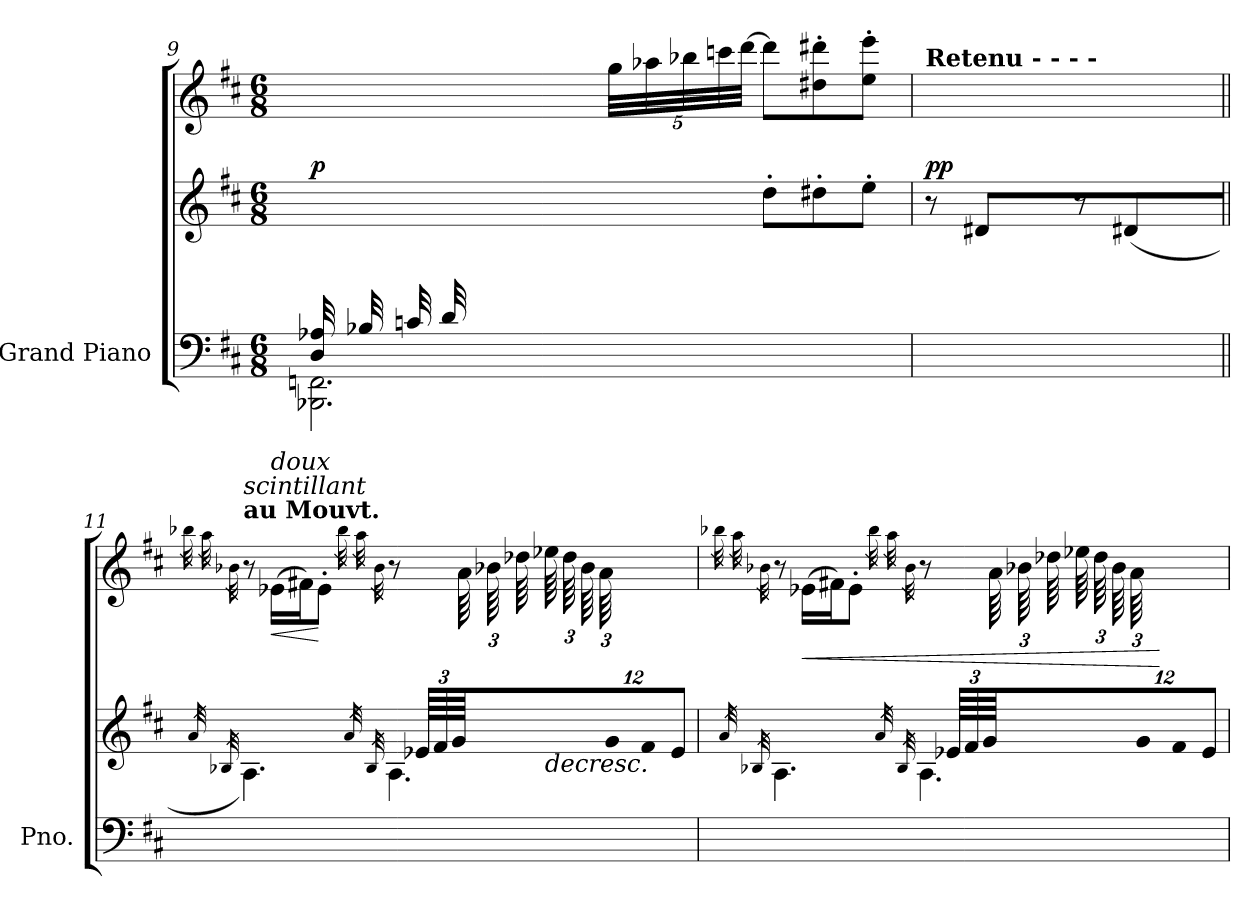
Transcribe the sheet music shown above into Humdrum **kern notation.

**kern	**kern	**kern	**dynam
*part1	*part1	*part1	*part1
*staff3	*staff2	*staff1	*staff1/2/3
*I"Grand Piano	*	*	*
*I'Pno.	*	*	*
*clefF4	*clefG2	*clefG2	*
*k[f#c#]	*k[f#c#]	*k[f#c#]	*
*M6/8	*M6/8	*M6/8	*
=9	=9	=9	=9
*^	*	*	*
!	!	!	!	!LO:DY:a=2
(<32D/ 32A-X/LLL	2.BBB-X\ 2.FFn\	8ryy	8ryy	p
32B-X/	.	.	.	.
32cn/	.	.	.	.
32d/	.	.	.	.
*	*	*Xbrackettup	*	*
2ryy	.	40g\	8ryy	.
.	.	40a-X\	.	.
.	.	40b-X\	.	.
.	.	40ccn\	.	.
.	.	40dd\JJJ	.	.
*	*	*	*Xbrackettup	*
.	.	8ryy	40gg\LLL	.
.	.	.	40aa-X\	.
.	.	.	40bb-X\	.
.	.	.	40cccn\	.
.	.	.	[40ddd\JJJ	.
.	.	8dd'\L	8ddd\L]	.
*	*	*	*8va	*
.	.	8dd#X'\	8ddd#X\' 8dddd#X\'	.
8ryy	.	8ee'\J	8eee\' 8eeee\'J	.
*v	*v	*	*	*
=10	=10	=10	=10
*	*	*X8va	*
*	*	*^	*
!	!	!LO:TX:a:B:t=Retenu - - - -	!	!
!	!	!	!	!LO:DY:a=2
2.ryy	8r	2.ryy	4ryy	pp
.	8d#X/L	.	.	.
.	8ryy	.	8dn\' 8e\' 8dd\' 8ee\'J)	.
.	8r	.	4ryy	.
.	(<8d#X/L	.	.	.
.	8ryy	.	8dn\' 8e\'J)	.
!!LO:PB:g=z	!!
=11||	=11||	=11||	=11||	=11||
.	.	.	(>32qbb-X\LLL	.
*	*^	*	*	*
.	.	32qa/	.	32qaa\	.
.	.	32qB-X/JJJ	.	32qb-X\	.
*	*	*^	*	*	*
!	!	!	!	!LO:TX:a:B:t=au Mouvt.	!	!
!	!	!	!	!LO:TX:i:t=scintillant	!	!
2.ryy	2ryy	4.A\)	2ryy	8r	4.ryy	.
!	!	!	!	!LO:TX:i:t=doux	!	!
!	!	!	!	!	!	!LO:HP:b
.	.	.	.	(>16e-X\LL	.	<
.	.	.	.	16f#X\J)	.	.
.	.	.	.	8e-'\J	.	[
.	.	.	.	.	(>32qbb-\LLL	.
.	.	32qa/	.	.	32qaa\	.
.	.	32qB-/JJJ	.	.	32qb-\	.
.	.	4.A\)	.	8r	48%7ryy	.
.	96e-/LLLL	.	16ryy	32ryy	.	.
.	96f#/	.	.	.	.	.
.	96g/	.	.	.	48%11ryy	.
.	96%7ryy	.	.	96a\	.	.
.	.	.	.	96b-X\	.	.
.	.	.	.	96dd-X\	.	.
!	!	!	!	!	!	!LO:HP:b=2
.	.	.	16ryy	96ee-X\	.	>
.	.	.	.	96dd-\	.	.
.	.	.	.	96b-\	.	.
.	.	.	.	96a\	.	.
.	96g/	.	.	48%7ryy	.	.
.	96f#/JJJ	.	.	.	.	.
.	8e-/J	.	8ryy	.	.	.
=12	=12	=12	=12	=12	=12	=12
.	.	.	.	.	(>32qbb-X\LLL	.
.	.	32qa/	.	.	32qaa\	.
.	.	32qB-X/JJJ	.	.	32qb-X\	.
2.ryy	2ryy	4.A\)	2ryy	8r	4.ryy	.
!	!	!	!	!	!	!LO:HP:b
.	.	.	.	(>16e-X\LL	.	<
.	.	.	.	16f#X\J)	.	.
.	.	.	.	8e-'\J	.	]
.	.	.	.	.	(>32qbb-\LLL	.
.	.	32qa/	.	.	32qaa\	.
.	.	32qB-/JJJ	.	.	32qb-\	.
.	.	4.A\)	.	8r	48%7ryy	.
.	96e-/LLLL	.	16ryy	32ryy	.	.
.	96f#/	.	.	.	.	.
.	96g/	.	.	.	48%11ryy	.
.	96%7ryy	.	.	96a\	.	.
.	.	.	.	96b-X\	.	.
.	.	.	.	96dd-X\	.	.
.	.	.	16ryy	96ee-X\	.	.
.	.	.	.	96dd-\	.	.
.	.	.	.	96b-\	.	.
.	.	.	.	96a\	.	.
.	96g/	.	.	48%7ryy	.	.
.	96f#/JJJ	.	.	.	.	.
.	8e-/J	.	8ryy	.	.	.
*	*v	*v	*v	*	*	*
*	*	*v	*v	*
.	.	.	[
=	=	=	=
*-	*-	*-	*-
